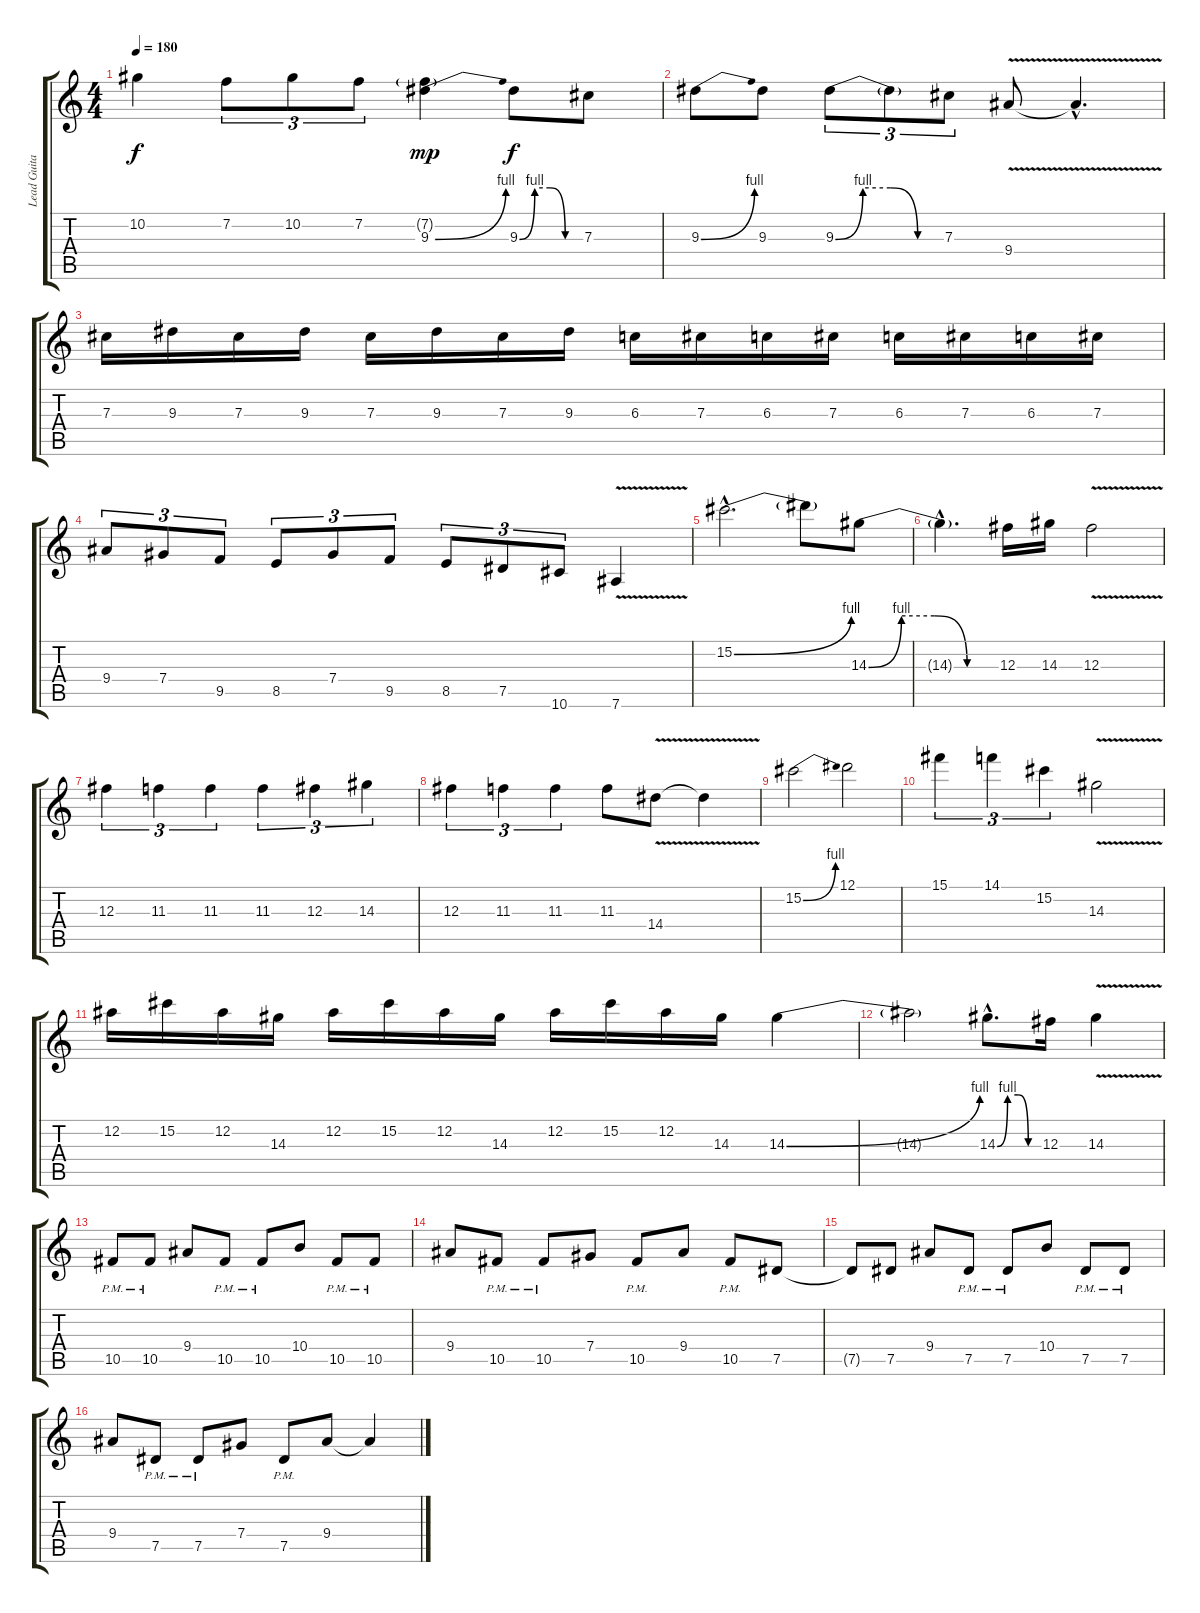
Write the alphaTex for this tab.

\track ("Lead Guitar" "Lead Guita") {instrument distortionguitar}
\staff {score tabs}
\tuning (Eb4 Bb3 Gb3 Db3 Ab2 Eb2) {hide}
\ts (4 4)
\tempo 180
\clef g2
\ks c
10.2{t}.4{dy f} 7.2.8{tu (3 2)} 10.2.8{tu (3 2)} 7.2.8{tu (3 2)} (7.2{g} 9.3{be (bend 0 0 60 4)}).4{dy mp} 9.3{be (custom 0 0 15 4 30 4 45 0 60 0)}.8{dy f} 7.3.8 |
9.3{be (bend 0 0 60 4)}.8 9.3.8 9.3{be (custom 0 0 15 4 30 4 45 0 60 0)}.8{tu (3 2)} 9.3{t}.8{tu (3 2)} 7.3.8{tu (3 2)} 9.4{v}.8 9.4{hac t}.4{d} |
7.3.16 9.3.16 7.3.16 9.3.16 7.3.16 9.3.16 7.3.16 9.3.16 6.3.16 7.3.16 6.3.16 7.3.16 6.3.16 7.3.16 6.3.16 7.3.16 |
9.4.8{tu (3 2)} 7.4.8{tu (3 2)} 9.5.8{tu (3 2)} 8.5.8{tu (3 2)} 7.4.8{tu (3 2)} 9.5.8{tu (3 2)} 8.5.8{tu (3 2)} 7.5.8{tu (3 2)} 10.6.8{tu (3 2)} 7.6{v}.4 |
15.2{be (bend 0 0 60 4) hac}.2{d} 15.2{t}.8 14.3{be (custom 0 0 15 4 30 4 45 0 60 0)}.8 |
14.3{hac t}.4{d} 12.3.16 14.3.16 12.3{v}.2 |
12.3.4{tu (3 2)} 11.3.4{tu (3 2)} 11.3.4{tu (3 2)} 11.3.4{tu (3 2)} 12.3.4{tu (3 2)} 14.3.4{tu (3 2)} |
12.3.4{tu (3 2)} 11.3.4{tu (3 2)} 11.3.4{tu (3 2)} 11.3.8 14.4{v}.8 14.4{t}.4 |
15.2{be (bend 0 0 60 4)}.2 12.1.2 |
15.1.4{tu (3 2)} 14.1.4{tu (3 2)} 15.2.4{tu (3 2)} 14.3{v}.2 |
12.2.16 15.2.16 12.2.16 14.3.16 12.2.16 15.2.16 12.2.16 14.3.16 12.2.16 15.2.16 12.2.16 14.3.16 14.3{be (bend 0 0 60 4)}.4 |
14.3{t}.2 14.3{be (custom 0 0 15 4 30 4 45 0 60 0) hac}.8{d} 12.3.16 14.3{v}.4 |
10.5{pm}.8 10.5{pm}.8 9.4.8 10.5{pm}.8 10.5{pm}.8 10.4.8 10.5{pm}.8 10.5{pm}.8 |
9.4.8 10.5{pm}.8 10.5{pm}.8 7.4.8 10.5{pm}.8 9.4.8 10.5{pm}.8 7.5.8 |
7.5{t}.8 7.5.8 9.4.8 7.5{pm}.8 7.5{pm}.8 10.4.8 7.5{pm}.8 7.5{pm}.8 |
9.4.8 7.5{pm}.8 7.5{pm}.8 7.4.8 7.5{pm}.8 9.4.8 9.4{t}.4
